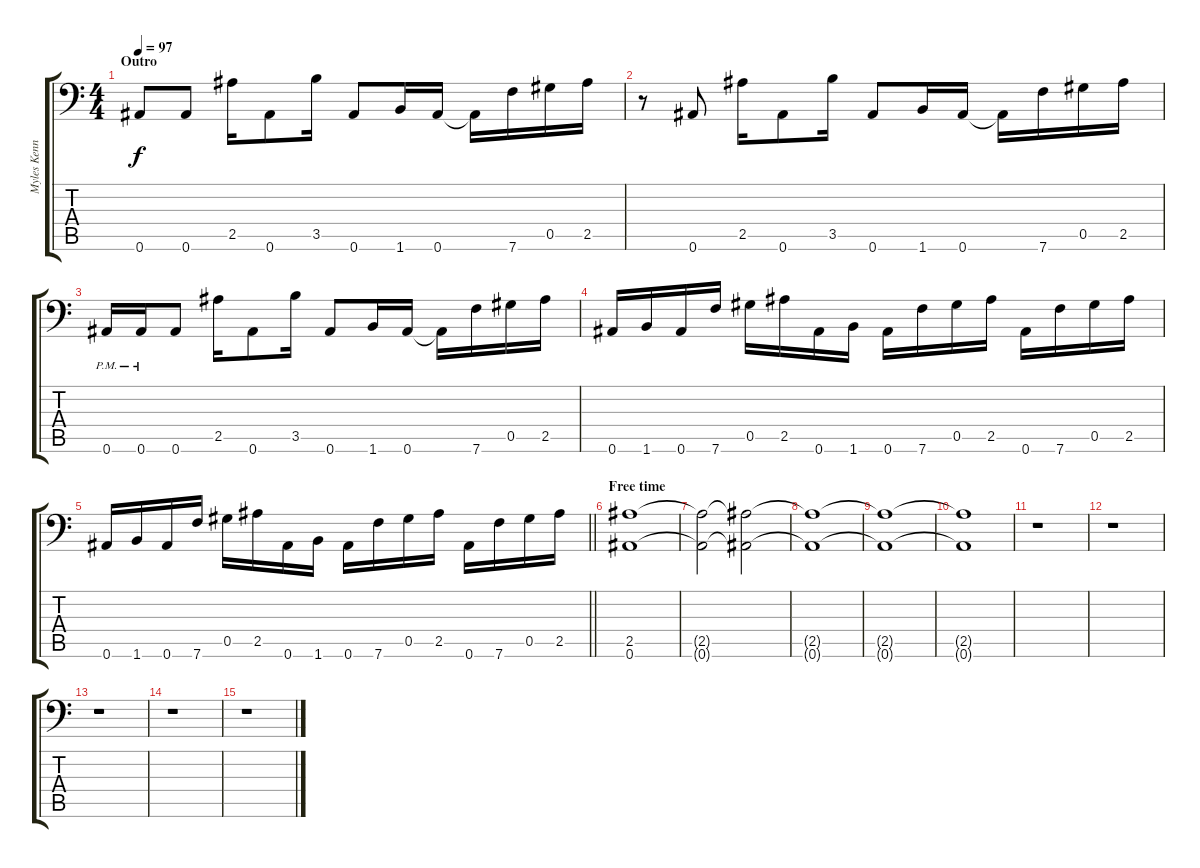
\track ("Myles Kennedy" "Myles Kenn") {instrument distortionguitar}
\staff {score tabs}
\tuning (Eb4 Bb3 Gb3 Db3 Ab2 Bb1) {hide}
\ts (4 4)
\section ("" "Outro")
\tempo 97
\clef f4
\ks c
0.6.8{dy f} 0.6.8 2.5.16 0.6.8 3.5.16 0.6.8 1.6.16 0.6.16 0.6{t}.16 7.6.16 0.5.16 2.5.16 |
r.8 0.6.8 2.5.16 0.6.8 3.5.16 0.6.8 1.6.16 0.6.16 0.6{t}.16 7.6.16 0.5.16 2.5.16 |
0.6{pm}.16 0.6{pm}.16 0.6.8 2.5.16 0.6.8 3.5.16 0.6.8 1.6.16 0.6.16 0.6{t}.16 7.6.16 0.5.16 2.5.16 |
0.6.16 1.6.16 0.6.16 7.6.16 0.5.16 2.5.16 0.6.16 1.6.16 0.6.16 7.6.16 0.5.16 2.5.16 0.6.16 7.6.16 0.5.16 2.5.16 |
\barLineRight lightlight
0.6.16 1.6.16 0.6.16 7.6.16 0.5.16 2.5.16 0.6.16 1.6.16 0.6.16 7.6.16 0.5.16 2.5.16 0.6.16 7.6.16 0.5.16 2.5.16 |
\section ("" "Free time")
(2.5 0.6).1 |
(2.5{t} 0.6{t}).2 (2.5{t} 0.6{t}).2{volume 4} |
(2.5{t} 0.6{t}).1 |
(2.5{t} 0.6{t}).1 |
(2.5{t} 0.6{t}).1 |
r.1 |
r.1 |
r.1 |
r.1 |
r.1
